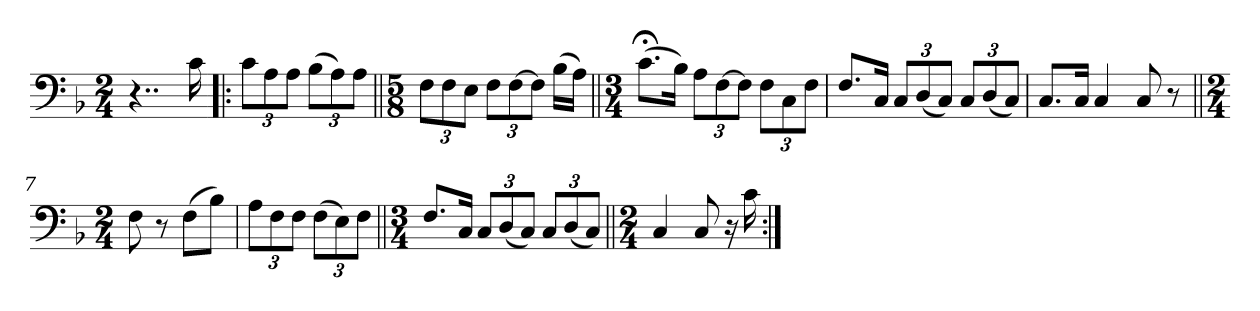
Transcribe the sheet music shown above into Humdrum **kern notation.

**kern
*part1
*staff1
*clefF4
*k[b-]
*M2/4
=1
4..r
16c\
=2!|:
12c\L
12A\
12A\J
(12B-\L
12A\)
12A\J
=3||
*M5/8
12F\L
12F\
12E\J
12F\L
[12F\
12F\J]
(16B-\LL
16A\JJ)
=4||
*M3/4
(8.c;<\L
16B-\Jk)
12A\L
[12F\
12F\J]
12F\L
12C\
12F\J
=5
8.F/L
16C/Jk
12C/L
(12D/
12C/J)
12C/L
(12D/
12C/J)
=6
8.C/L
16C/Jk
4C/
8C/
8r
=7||
*M2/4
8F\
8r
(8F\L
8B-\J)
=8
12A\L
12F\
12F\J
(12F\L
12E\)
12F\J
=9||
*M3/4
8.F/L
16C/Jk
12C/L
(12D/
12C/J)
12C/L
(12D/
12C/J)
=10||
*M2/4
4C/
8C/
16r
16c\
=:|!
*-
